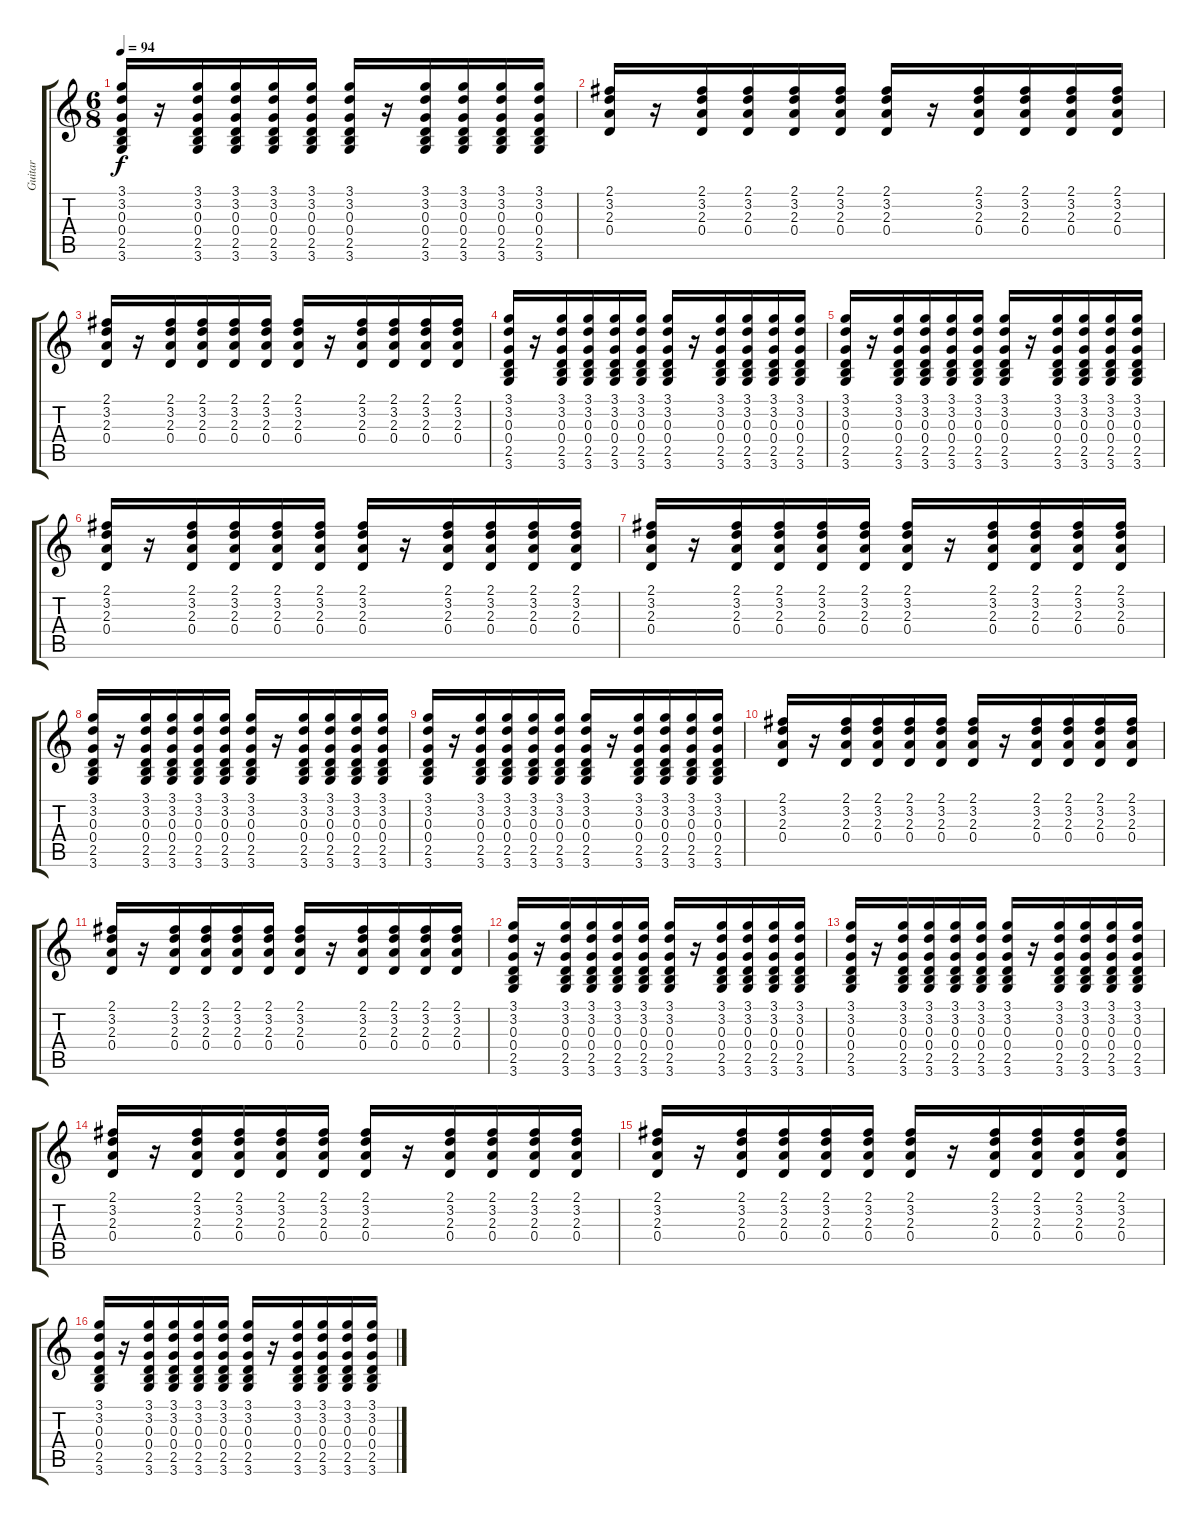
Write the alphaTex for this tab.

\track ("Guitar" "Guitar") {instrument acousticguitarnylon}
\staff {score tabs}
\tuning (E4 B3 G3 D3 A2 E2) {hide}
\ts (6 8)
\tempo 94
\clef g2
\ks c
(3.1 3.2 0.3 0.4 2.5 3.6).16{dy f} r.16 (3.1 3.2 0.3 0.4 2.5 3.6).16 (3.1 3.2 0.3 0.4 2.5 3.6).16 (3.1 3.2 0.3 0.4 2.5 3.6).16 (3.1 3.2 0.3 0.4 2.5 3.6).16 (3.1 3.2 0.3 0.4 2.5 3.6).16 r.16 (3.1 3.2 0.3 0.4 2.5 3.6).16 (3.1 3.2 0.3 0.4 2.5 3.6).16 (3.1 3.2 0.3 0.4 2.5 3.6).16 (3.1 3.2 0.3 0.4 2.5 3.6).16 |
(2.1 3.2 2.3 0.4).16 r.16 (2.1 3.2 2.3 0.4).16 (2.1 3.2 2.3 0.4).16 (2.1 3.2 2.3 0.4).16 (2.1 3.2 2.3 0.4).16 (2.1 3.2 2.3 0.4).16 r.16 (2.1 3.2 2.3 0.4).16 (2.1 3.2 2.3 0.4).16 (2.1 3.2 2.3 0.4).16 (2.1 3.2 2.3 0.4).16 |
(2.1 3.2 2.3 0.4).16 r.16 (2.1 3.2 2.3 0.4).16 (2.1 3.2 2.3 0.4).16 (2.1 3.2 2.3 0.4).16 (2.1 3.2 2.3 0.4).16 (2.1 3.2 2.3 0.4).16 r.16 (2.1 3.2 2.3 0.4).16 (2.1 3.2 2.3 0.4).16 (2.1 3.2 2.3 0.4).16 (2.1 3.2 2.3 0.4).16 |
(3.1 3.2 0.3 0.4 2.5 3.6).16 r.16 (3.1 3.2 0.3 0.4 2.5 3.6).16 (3.1 3.2 0.3 0.4 2.5 3.6).16 (3.1 3.2 0.3 0.4 2.5 3.6).16 (3.1 3.2 0.3 0.4 2.5 3.6).16 (3.1 3.2 0.3 0.4 2.5 3.6).16 r.16 (3.1 3.2 0.3 0.4 2.5 3.6).16 (3.1 3.2 0.3 0.4 2.5 3.6).16 (3.1 3.2 0.3 0.4 2.5 3.6).16 (3.1 3.2 0.3 0.4 2.5 3.6).16 |
(3.1 3.2 0.3 0.4 2.5 3.6).16 r.16 (3.1 3.2 0.3 0.4 2.5 3.6).16 (3.1 3.2 0.3 0.4 2.5 3.6).16 (3.1 3.2 0.3 0.4 2.5 3.6).16 (3.1 3.2 0.3 0.4 2.5 3.6).16 (3.1 3.2 0.3 0.4 2.5 3.6).16 r.16 (3.1 3.2 0.3 0.4 2.5 3.6).16 (3.1 3.2 0.3 0.4 2.5 3.6).16 (3.1 3.2 0.3 0.4 2.5 3.6).16 (3.1 3.2 0.3 0.4 2.5 3.6).16 |
(2.1 3.2 2.3 0.4).16 r.16 (2.1 3.2 2.3 0.4).16 (2.1 3.2 2.3 0.4).16 (2.1 3.2 2.3 0.4).16 (2.1 3.2 2.3 0.4).16 (2.1 3.2 2.3 0.4).16 r.16 (2.1 3.2 2.3 0.4).16 (2.1 3.2 2.3 0.4).16 (2.1 3.2 2.3 0.4).16 (2.1 3.2 2.3 0.4).16 |
(2.1 3.2 2.3 0.4).16 r.16 (2.1 3.2 2.3 0.4).16 (2.1 3.2 2.3 0.4).16 (2.1 3.2 2.3 0.4).16 (2.1 3.2 2.3 0.4).16 (2.1 3.2 2.3 0.4).16 r.16 (2.1 3.2 2.3 0.4).16 (2.1 3.2 2.3 0.4).16 (2.1 3.2 2.3 0.4).16 (2.1 3.2 2.3 0.4).16 |
(3.1 3.2 0.3 0.4 2.5 3.6).16 r.16 (3.1 3.2 0.3 0.4 2.5 3.6).16 (3.1 3.2 0.3 0.4 2.5 3.6).16 (3.1 3.2 0.3 0.4 2.5 3.6).16 (3.1 3.2 0.3 0.4 2.5 3.6).16 (3.1 3.2 0.3 0.4 2.5 3.6).16 r.16 (3.1 3.2 0.3 0.4 2.5 3.6).16 (3.1 3.2 0.3 0.4 2.5 3.6).16 (3.1 3.2 0.3 0.4 2.5 3.6).16 (3.1 3.2 0.3 0.4 2.5 3.6).16 |
(3.1 3.2 0.3 0.4 2.5 3.6).16 r.16 (3.1 3.2 0.3 0.4 2.5 3.6).16 (3.1 3.2 0.3 0.4 2.5 3.6).16 (3.1 3.2 0.3 0.4 2.5 3.6).16 (3.1 3.2 0.3 0.4 2.5 3.6).16 (3.1 3.2 0.3 0.4 2.5 3.6).16 r.16 (3.1 3.2 0.3 0.4 2.5 3.6).16 (3.1 3.2 0.3 0.4 2.5 3.6).16 (3.1 3.2 0.3 0.4 2.5 3.6).16 (3.1 3.2 0.3 0.4 2.5 3.6).16 |
(2.1 3.2 2.3 0.4).16 r.16 (2.1 3.2 2.3 0.4).16 (2.1 3.2 2.3 0.4).16 (2.1 3.2 2.3 0.4).16 (2.1 3.2 2.3 0.4).16 (2.1 3.2 2.3 0.4).16 r.16 (2.1 3.2 2.3 0.4).16 (2.1 3.2 2.3 0.4).16 (2.1 3.2 2.3 0.4).16 (2.1 3.2 2.3 0.4).16 |
(2.1 3.2 2.3 0.4).16 r.16 (2.1 3.2 2.3 0.4).16 (2.1 3.2 2.3 0.4).16 (2.1 3.2 2.3 0.4).16 (2.1 3.2 2.3 0.4).16 (2.1 3.2 2.3 0.4).16 r.16 (2.1 3.2 2.3 0.4).16 (2.1 3.2 2.3 0.4).16 (2.1 3.2 2.3 0.4).16 (2.1 3.2 2.3 0.4).16 |
(3.1 3.2 0.3 0.4 2.5 3.6).16 r.16 (3.1 3.2 0.3 0.4 2.5 3.6).16 (3.1 3.2 0.3 0.4 2.5 3.6).16 (3.1 3.2 0.3 0.4 2.5 3.6).16 (3.1 3.2 0.3 0.4 2.5 3.6).16 (3.1 3.2 0.3 0.4 2.5 3.6).16 r.16 (3.1 3.2 0.3 0.4 2.5 3.6).16 (3.1 3.2 0.3 0.4 2.5 3.6).16 (3.1 3.2 0.3 0.4 2.5 3.6).16 (3.1 3.2 0.3 0.4 2.5 3.6).16 |
(3.1 3.2 0.3 0.4 2.5 3.6).16 r.16 (3.1 3.2 0.3 0.4 2.5 3.6).16 (3.1 3.2 0.3 0.4 2.5 3.6).16 (3.1 3.2 0.3 0.4 2.5 3.6).16 (3.1 3.2 0.3 0.4 2.5 3.6).16 (3.1 3.2 0.3 0.4 2.5 3.6).16 r.16 (3.1 3.2 0.3 0.4 2.5 3.6).16 (3.1 3.2 0.3 0.4 2.5 3.6).16 (3.1 3.2 0.3 0.4 2.5 3.6).16 (3.1 3.2 0.3 0.4 2.5 3.6).16 |
(2.1 3.2 2.3 0.4).16 r.16 (2.1 3.2 2.3 0.4).16 (2.1 3.2 2.3 0.4).16 (2.1 3.2 2.3 0.4).16 (2.1 3.2 2.3 0.4).16 (2.1 3.2 2.3 0.4).16 r.16 (2.1 3.2 2.3 0.4).16 (2.1 3.2 2.3 0.4).16 (2.1 3.2 2.3 0.4).16 (2.1 3.2 2.3 0.4).16 |
(2.1 3.2 2.3 0.4).16 r.16 (2.1 3.2 2.3 0.4).16 (2.1 3.2 2.3 0.4).16 (2.1 3.2 2.3 0.4).16 (2.1 3.2 2.3 0.4).16 (2.1 3.2 2.3 0.4).16 r.16 (2.1 3.2 2.3 0.4).16 (2.1 3.2 2.3 0.4).16 (2.1 3.2 2.3 0.4).16 (2.1 3.2 2.3 0.4).16 |
(3.1 3.2 0.3 0.4 2.5 3.6).16 r.16 (3.1 3.2 0.3 0.4 2.5 3.6).16 (3.1 3.2 0.3 0.4 2.5 3.6).16 (3.1 3.2 0.3 0.4 2.5 3.6).16 (3.1 3.2 0.3 0.4 2.5 3.6).16 (3.1 3.2 0.3 0.4 2.5 3.6).16 r.16 (3.1 3.2 0.3 0.4 2.5 3.6).16 (3.1 3.2 0.3 0.4 2.5 3.6).16 (3.1 3.2 0.3 0.4 2.5 3.6).16 (3.1 3.2 0.3 0.4 2.5 3.6).16
